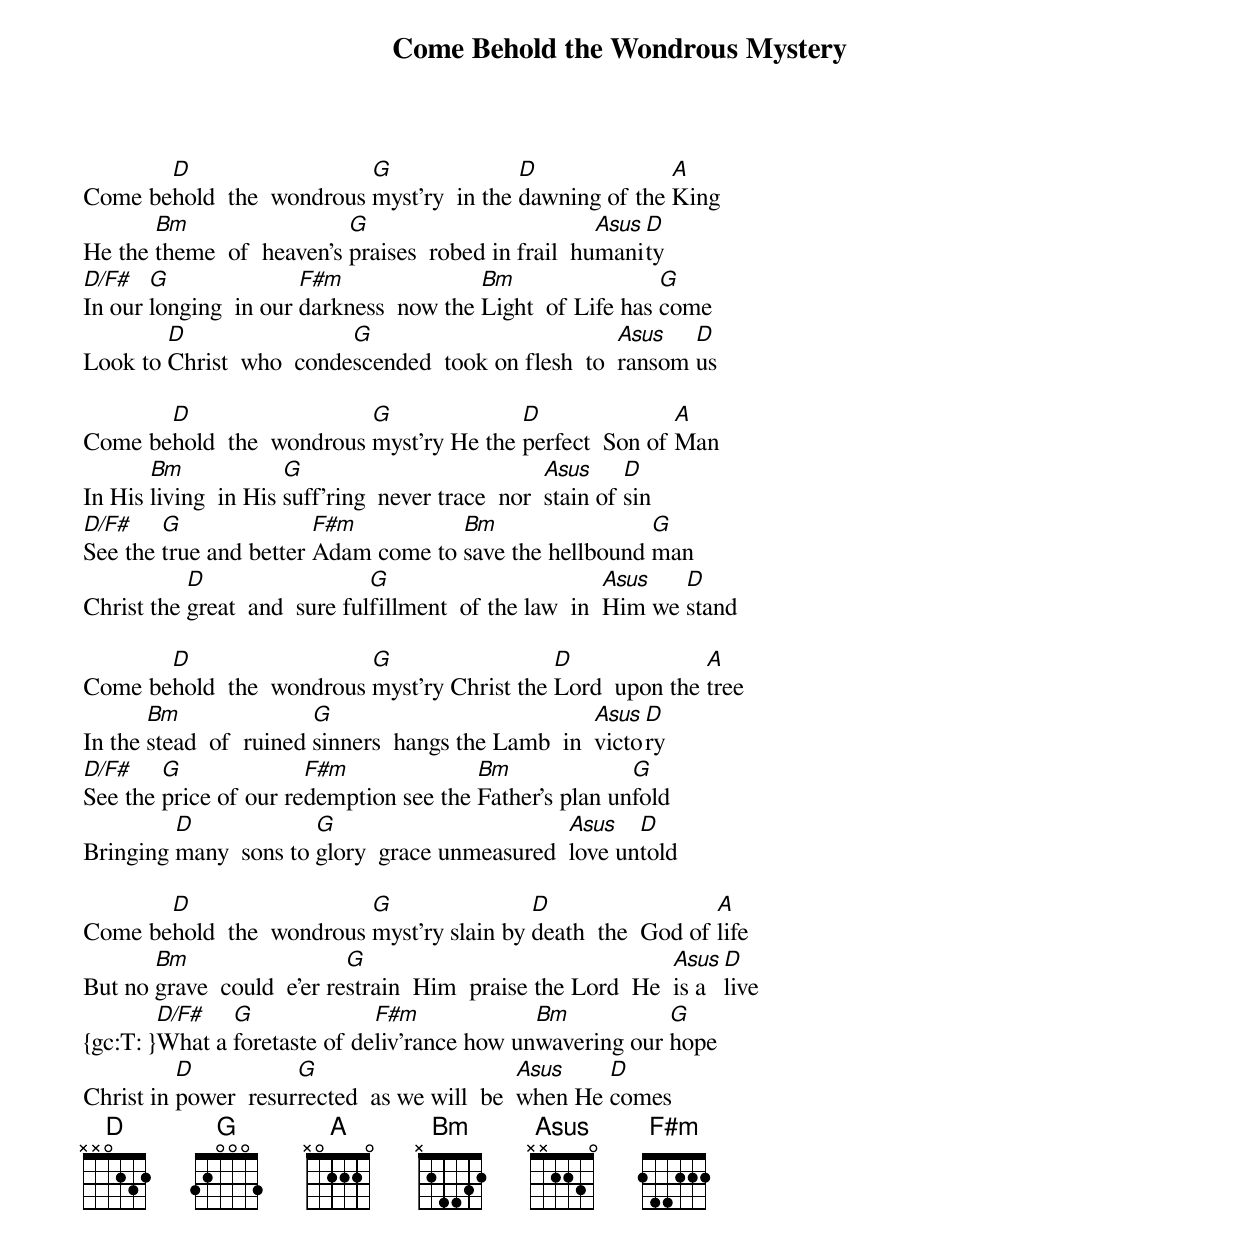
{title: Come Behold the Wondrous Mystery}
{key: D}
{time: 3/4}
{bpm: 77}
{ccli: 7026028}
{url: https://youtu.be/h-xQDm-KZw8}
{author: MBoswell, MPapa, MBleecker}
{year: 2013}
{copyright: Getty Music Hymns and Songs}

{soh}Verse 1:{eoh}
Come be[D]hold  the  wondrous [G]myst'ry  in the [D]dawning of the [A]King
He the [Bm]theme  of  heaven's [G]praises  robed in frail  hu[Asus]mani[D]ty
[D/F#]In our [G]longing  in our [F#m]darkness  now the [Bm]Light  of Life has [G]come
Look to [D]Christ  who  conde[G]scended  took on flesh  to  [Asus]ransom [D]us

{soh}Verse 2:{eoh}
Come be[D]hold  the  wondrous [G]myst'ry He the [D]perfect  Son of [A]Man
In His [Bm]living  in His [G]suff'ring  never trace  nor  [Asus]stain of [D]sin
[D/F#]See the [G]true and better [F#m]Adam come to [Bm]save the hellbound [G]man
Christ the [D]great  and  sure ful[G]fillment  of the law  in  [Asus]Him we [D]stand

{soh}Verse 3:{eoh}
Come be[D]hold  the  wondrous [G]myst'ry Christ the [D]Lord  upon the [A]tree
In the [Bm]stead  of  ruined [G]sinners  hangs the Lamb  in  [Asus]victo[D]ry
[D/F#]See the [G]price of our re[F#m]demption see the [Bm]Father's plan un[G]fold
Bringing [D]many  sons to [G]glory  grace unmeasured  [Asus]love un[D]told

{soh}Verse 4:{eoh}
Come be[D]hold  the  wondrous [G]myst'ry slain by [D]death  the  God of [A]life
But no [Bm]grave  could  e'er re[G]strain  Him  praise the Lord  He  [Asus]is a[D]live
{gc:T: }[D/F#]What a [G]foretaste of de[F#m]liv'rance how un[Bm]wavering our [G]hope
Christ in [D]power  resur[G]rected  as we will  be  [Asus]when He [D]comes
